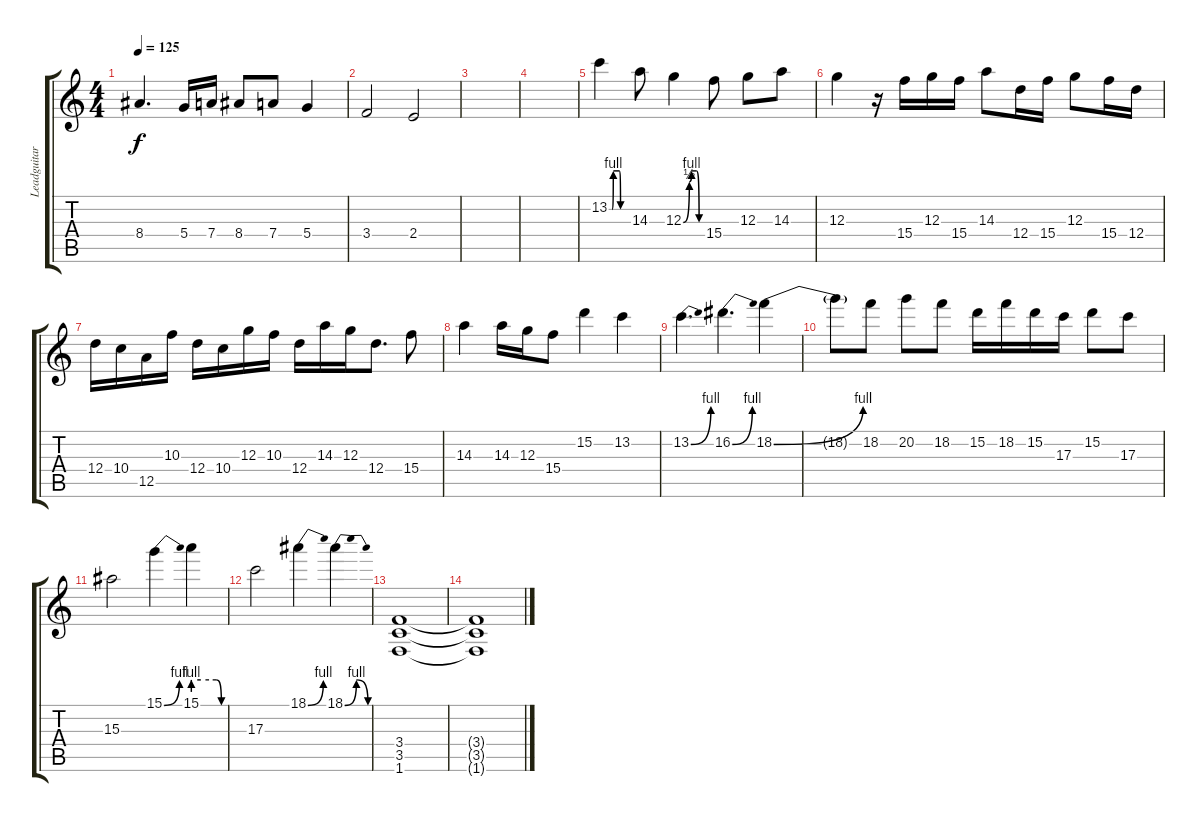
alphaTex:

\track ("Leadguitar" "Leadguitar") {instrument overdrivenguitar}
\staff {score tabs}
\tuning (E4 B3 G3 D3 A2 E2) {hide}
\ts (4 4)
\tempo 125
\clef g2
\ks c
8.4{t}.4{d dy f} 5.4.16 7.4.16 8.4.8 7.4.8 5.4.4 |
3.4.2 2.4.2 |
|
|
13.2{be (custom 0 0 9 0 13 4 15 4 32 4 36 0 38 0 40 0 46 0 60 0)}.4 14.3.8 12.3{be (custom 0 0 19 2 26 4 42 4 50 0 60 0)}.4 15.4.8 12.3.8 14.3.8 |
12.3.4 r.16 15.4.16 12.3.16 15.4.16 14.3.8 12.4.16 15.4.16 12.3.8 15.4.16 12.4.16 |
12.4.16 10.4.16 12.5.16 10.3.16 12.4.16 10.4.16 12.3.16 10.3.16 12.4.16 14.3.16 12.3.16 12.4.8{d} 15.4.8 |
14.3.4 14.3.16 12.3.16 15.4.8 15.2.4 13.2.4 |
13.2{be (bend 0 0 60 4)}.4{d} 16.2{be (bend 0 0 60 4)}.4{d} 18.2{be (bend 0 0 60 4)}.4 |
18.2{t}.8 18.2.8 20.2.8 18.2.8 15.2.16 18.2.16 15.2.16 17.3.16 15.2.8 17.3.8 |
15.3.2 15.1{be (bend 0 0 60 4)}.4 15.1{be (custom 0 4 15 4 45 4 55 0 60 0)}.4 |
17.3.2 18.1{be (bend 0 0 60 4)}.4 18.1{be (bendrelease 0 0 15 4 48 4 60 0)}.4 |
(3.4 3.5 1.6).1 |
(3.4{t} 3.5{t} 1.6{t}).1
